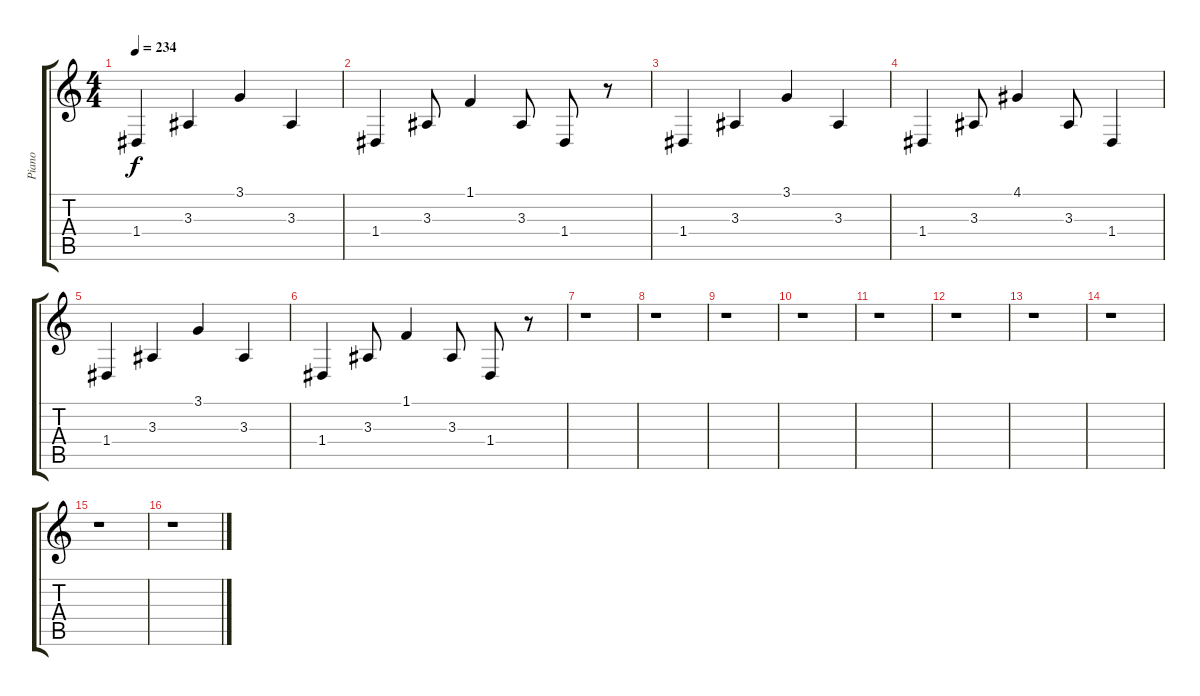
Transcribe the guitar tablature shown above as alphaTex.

\track ("Piano" "Piano") {instrument brightacousticpiano}
\staff {score tabs}
\tuning (E4 B3 G3 D3 A2 E2) {hide}
\ts (4 4)
\tempo 234
\clef g2
\ks c
1.4.4{dy f} 3.3.4 3.1.4 3.3.4 |
1.4.4 3.3.8 1.1.4 3.3.8 1.4.8 r.8 |
1.4.4 3.3.4 3.1.4 3.3.4 |
1.4.4 3.3.8 4.1.4 3.3.8 1.4.4 |
1.4.4 3.3.4 3.1.4 3.3.4 |
1.4.4 3.3.8 1.1.4 3.3.8 1.4.8 r.8 |
r.1 |
r.1 |
r.1 |
r.1 |
r.1 |
r.1 |
r.1 |
r.1 |
r.1 |
r.1
